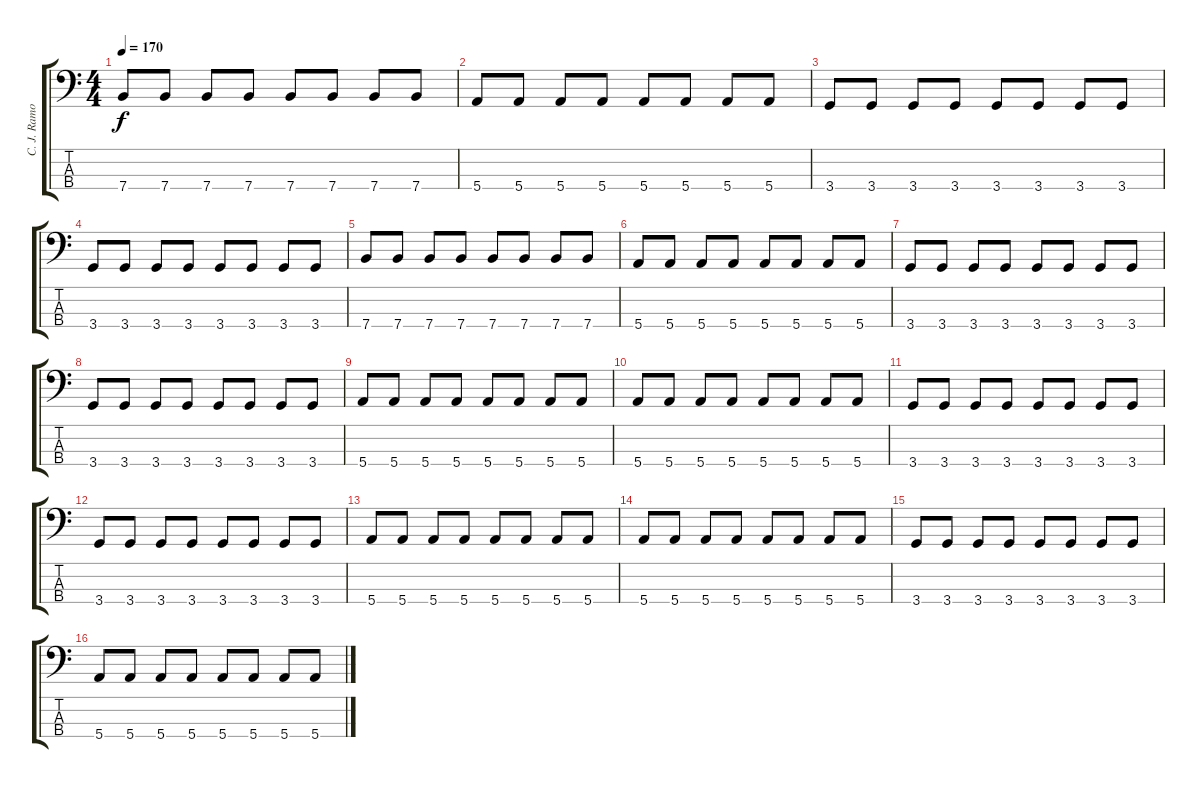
\track ("C. J. Ramone" "C. J. Ramo") {instrument electricbasspick}
\staff {score tabs}
\tuning (G2 D2 A1 E1) {hide}
\ts (4 4)
\tempo 170
\clef f4
\ks c
7.4.8{dy f} 7.4.8 7.4.8 7.4.8 7.4.8 7.4.8 7.4.8 7.4.8 |
5.4.8 5.4.8 5.4.8 5.4.8 5.4.8 5.4.8 5.4.8 5.4.8 |
3.4.8 3.4.8 3.4.8 3.4.8 3.4.8 3.4.8 3.4.8 3.4.8 |
3.4.8 3.4.8 3.4.8 3.4.8 3.4.8 3.4.8 3.4.8 3.4.8 |
7.4.8 7.4.8 7.4.8 7.4.8 7.4.8 7.4.8 7.4.8 7.4.8 |
5.4.8 5.4.8 5.4.8 5.4.8 5.4.8 5.4.8 5.4.8 5.4.8 |
3.4.8 3.4.8 3.4.8 3.4.8 3.4.8 3.4.8 3.4.8 3.4.8 |
3.4.8 3.4.8 3.4.8 3.4.8 3.4.8 3.4.8 3.4.8 3.4.8 |
5.4.8 5.4.8 5.4.8 5.4.8 5.4.8 5.4.8 5.4.8 5.4.8 |
5.4.8 5.4.8 5.4.8 5.4.8 5.4.8 5.4.8 5.4.8 5.4.8 |
3.4.8 3.4.8 3.4.8 3.4.8 3.4.8 3.4.8 3.4.8 3.4.8 |
3.4.8 3.4.8 3.4.8 3.4.8 3.4.8 3.4.8 3.4.8 3.4.8 |
5.4.8 5.4.8 5.4.8 5.4.8 5.4.8 5.4.8 5.4.8 5.4.8 |
5.4.8 5.4.8 5.4.8 5.4.8 5.4.8 5.4.8 5.4.8 5.4.8 |
3.4.8 3.4.8 3.4.8 3.4.8 3.4.8 3.4.8 3.4.8 3.4.8 |
5.4.8 5.4.8 5.4.8 5.4.8 5.4.8 5.4.8 5.4.8 5.4.8
